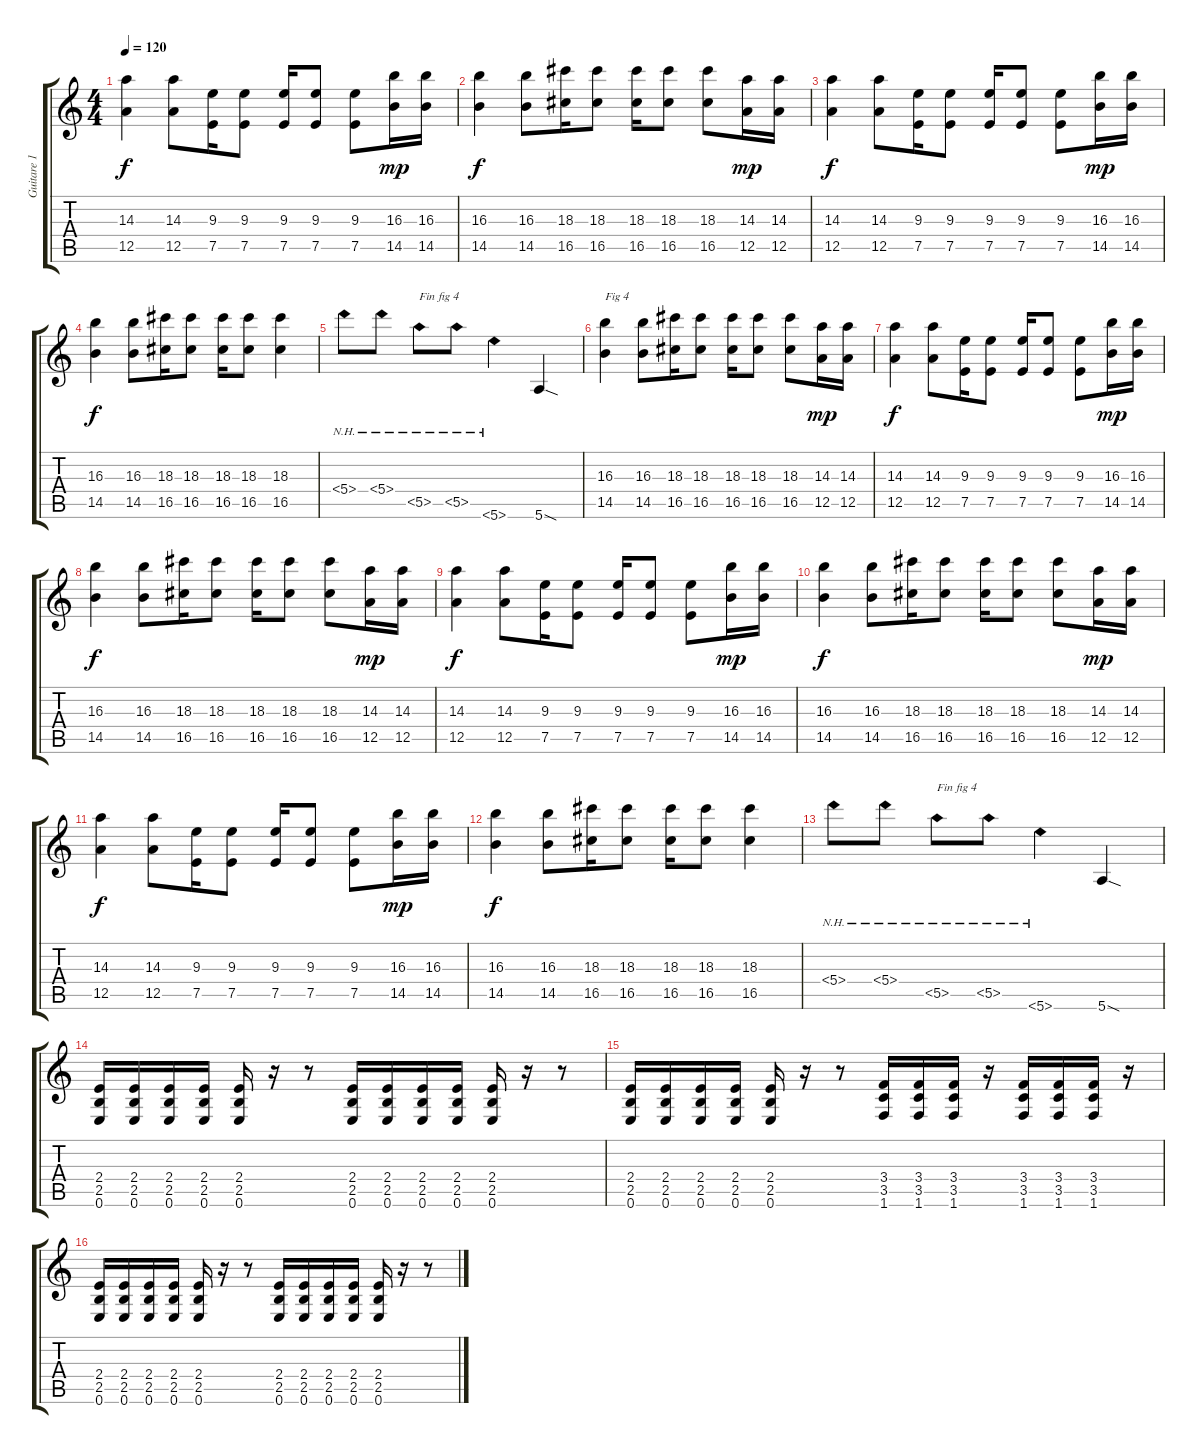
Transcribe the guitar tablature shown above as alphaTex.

\track ("Guitare 1" "Guitare 1") {instrument overdrivenguitar}
\staff {score tabs}
\tuning (E4 B3 G3 D3 A2 E2) {hide}
\ts (4 4)
\tempo 120
\clef g2
\ks c
(14.3 12.5).4{dy f} (14.3 12.5).8 (9.3 7.5).16 (9.3 7.5).8 (9.3 7.5).16 (9.3 7.5).8 (9.3 7.5).8 (16.3 14.5).16{dy mp} (16.3 14.5).16 |
(16.3 14.5).4{dy f} (16.3 14.5).8 (18.3 16.5).16 (18.3 16.5).8 (18.3 16.5).16 (18.3 16.5).8 (18.3 16.5).8 (14.3 12.5).16{dy mp} (14.3 12.5).16 |
(14.3 12.5).4{dy f} (14.3 12.5).8 (9.3 7.5).16 (9.3 7.5).8 (9.3 7.5).16 (9.3 7.5).8 (9.3 7.5).8 (16.3 14.5).16{dy mp} (16.3 14.5).16 |
(16.3 14.5).4{dy f} (16.3 14.5).8 (18.3 16.5).16 (18.3 16.5).8 (18.3 16.5).16 (18.3 16.5).8 (18.3 16.5).4 |
5.4{nh}.8 5.4{nh}.8 5.5{nh}.8{txt "Fin fig 4"} 5.5{nh}.8 5.6{nh}.4 5.6{sod}.4 |
(16.3 14.5).4{txt "Fig 4"} (16.3 14.5).8 (18.3 16.5).16 (18.3 16.5).8 (18.3 16.5).16 (18.3 16.5).8 (18.3 16.5).8 (14.3 12.5).16{dy mp} (14.3 12.5).16 |
(14.3 12.5).4{dy f} (14.3 12.5).8 (9.3 7.5).16 (9.3 7.5).8 (9.3 7.5).16 (9.3 7.5).8 (9.3 7.5).8 (16.3 14.5).16{dy mp} (16.3 14.5).16 |
(16.3 14.5).4{dy f} (16.3 14.5).8 (18.3 16.5).16 (18.3 16.5).8 (18.3 16.5).16 (18.3 16.5).8 (18.3 16.5).8 (14.3 12.5).16{dy mp} (14.3 12.5).16 |
(14.3 12.5).4{dy f} (14.3 12.5).8 (9.3 7.5).16 (9.3 7.5).8 (9.3 7.5).16 (9.3 7.5).8 (9.3 7.5).8 (16.3 14.5).16{dy mp} (16.3 14.5).16 |
(16.3 14.5).4{dy f} (16.3 14.5).8 (18.3 16.5).16 (18.3 16.5).8 (18.3 16.5).16 (18.3 16.5).8 (18.3 16.5).8 (14.3 12.5).16{dy mp} (14.3 12.5).16 |
(14.3 12.5).4{dy f} (14.3 12.5).8 (9.3 7.5).16 (9.3 7.5).8 (9.3 7.5).16 (9.3 7.5).8 (9.3 7.5).8 (16.3 14.5).16{dy mp} (16.3 14.5).16 |
(16.3 14.5).4{dy f} (16.3 14.5).8 (18.3 16.5).16 (18.3 16.5).8 (18.3 16.5).16 (18.3 16.5).8 (18.3 16.5).4 |
5.4{nh}.8 5.4{nh}.8 5.5{nh}.8{txt "Fin fig 4"} 5.5{nh}.8 5.6{nh}.4 5.6{sod}.4 |
(2.4 2.5 0.6).16 (2.4 2.5 0.6).16 (2.4 2.5 0.6).16 (2.4 2.5 0.6).16 (2.4 2.5 0.6).16 r.16 r.8 (2.4 2.5 0.6).16 (2.4 2.5 0.6).16 (2.4 2.5 0.6).16 (2.4 2.5 0.6).16 (2.4 2.5 0.6).16 r.16 r.8 |
(2.4 2.5 0.6).16 (2.4 2.5 0.6).16 (2.4 2.5 0.6).16 (2.4 2.5 0.6).16 (2.4 2.5 0.6).16 r.16 r.8 (3.4 3.5 1.6).16 (3.4 3.5 1.6).16 (3.4 3.5 1.6).16 r.16 (3.4 3.5 1.6).16 (3.4 3.5 1.6).16 (3.4 3.5 1.6).16 r.16 |
(2.4 2.5 0.6).16 (2.4 2.5 0.6).16 (2.4 2.5 0.6).16 (2.4 2.5 0.6).16 (2.4 2.5 0.6).16 r.16 r.8 (2.4 2.5 0.6).16 (2.4 2.5 0.6).16 (2.4 2.5 0.6).16 (2.4 2.5 0.6).16 (2.4 2.5 0.6).16 r.16 r.8
